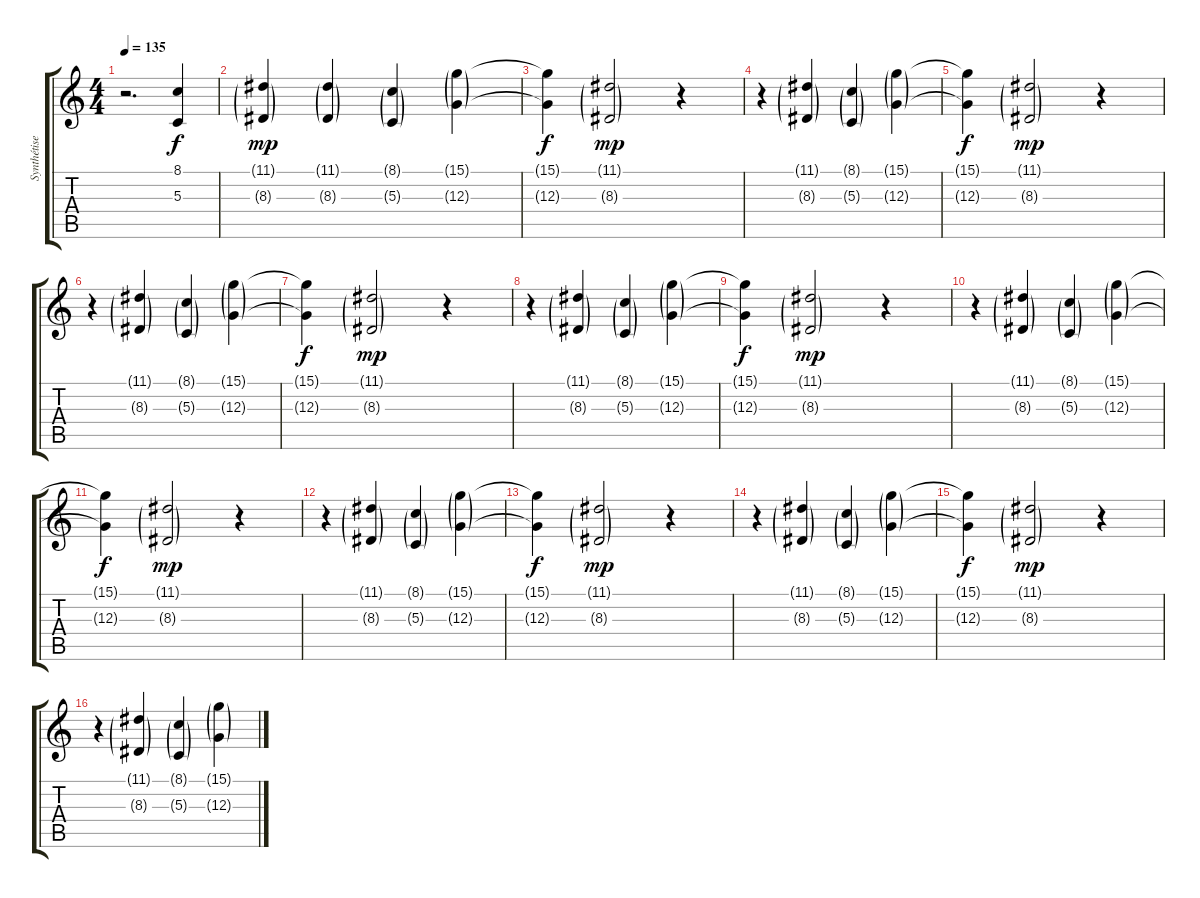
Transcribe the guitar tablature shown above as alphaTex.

\track ("Synthétiseur" "Synthétise") {instrument stringensemble1}
\staff {score tabs}
\tuning (E4 B3 G3 D3 A2 E2) {hide}
\ts (4 4)
\tempo 135
\clef g2
\ks c
r.2{d dy f} (8.1 5.3).4 |
(11.1{g} 8.3{g}).4{dy mp} (11.1{g} 8.3{g}).4 (8.1{g} 5.3{g}).4 (15.1{g} 12.3{g}).4 |
(15.1{t} 12.3{t}).4{dy f} (11.1{g} 8.3{g}).2{dy mp} r.4 |
r.4 (11.1{g} 8.3{g}).4 (8.1{g} 5.3{g}).4 (15.1{g} 12.3{g}).4 |
(15.1{t} 12.3{t}).4{dy f} (11.1{g} 8.3{g}).2{dy mp} r.4 |
r.4 (11.1{g} 8.3{g}).4 (8.1{g} 5.3{g}).4 (15.1{g} 12.3{g}).4 |
(15.1{t} 12.3{t}).4{dy f} (11.1{g} 8.3{g}).2{dy mp} r.4 |
r.4 (11.1{g} 8.3{g}).4 (8.1{g} 5.3{g}).4 (15.1{g} 12.3{g}).4 |
(15.1{t} 12.3{t}).4{dy f} (11.1{g} 8.3{g}).2{dy mp} r.4 |
r.4 (11.1{g} 8.3{g}).4 (8.1{g} 5.3{g}).4 (15.1{g} 12.3{g}).4 |
(15.1{t} 12.3{t}).4{dy f} (11.1{g} 8.3{g}).2{dy mp} r.4 |
r.4 (11.1{g} 8.3{g}).4 (8.1{g} 5.3{g}).4 (15.1{g} 12.3{g}).4 |
(15.1{t} 12.3{t}).4{dy f} (11.1{g} 8.3{g}).2{dy mp} r.4 |
r.4 (11.1{g} 8.3{g}).4 (8.1{g} 5.3{g}).4 (15.1{g} 12.3{g}).4 |
(15.1{t} 12.3{t}).4{dy f} (11.1{g} 8.3{g}).2{dy mp} r.4 |
r.4 (11.1{g} 8.3{g}).4 (8.1{g} 5.3{g}).4 (15.1{g} 12.3{g}).4
